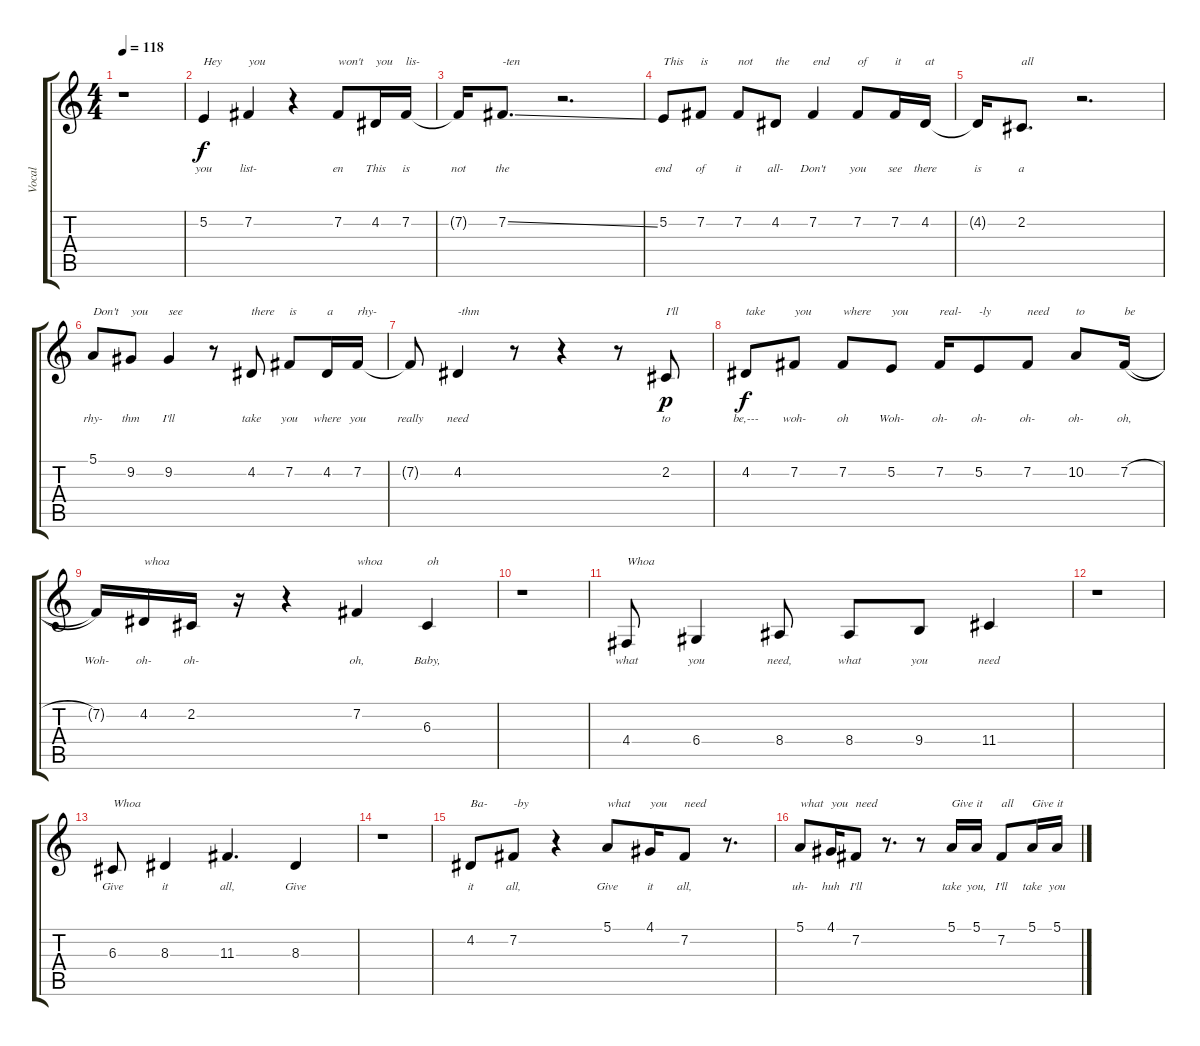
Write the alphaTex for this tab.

\track ("Vocal" "Vocal") {instrument clarinet}
\staff {score tabs}
\tuning (E4 B3 G3 D3 A2 E2) {hide}
\ts (4 4)
\tempo 118
\clef g2
\ks c
r.1{dy mp} |
5.2.4{txt "Hey" lyrics (0 "you") lyrics (1 "") lyrics (2 "") lyrics (3 "") lyrics (4 "") dy f} 7.2.4{txt "you" lyrics (0 "list-") lyrics (1 "") lyrics (2 "") lyrics (3 "") lyrics (4 "")} r.4 7.2.8{txt "won't" lyrics (0 "en") lyrics (1 "") lyrics (2 "") lyrics (3 "") lyrics (4 "")} 4.2.16{txt "you" lyrics (0 "This") lyrics (1 "") lyrics (2 "") lyrics (3 "") lyrics (4 "")} 7.2.16{txt "lis-" lyrics (0 "is") lyrics (1 "") lyrics (2 "") lyrics (3 "") lyrics (4 "")} |
7.2{t}.16{lyrics (0 "not") lyrics (1 "") lyrics (2 "") lyrics (3 "") lyrics (4 "")} 7.2{ss}.8{d txt "-ten" lyrics (0 "the") lyrics (1 "") lyrics (2 "") lyrics (3 "") lyrics (4 "")} r.2{d} |
5.2.8{txt "This" lyrics (0 "end") lyrics (1 "") lyrics (2 "") lyrics (3 "") lyrics (4 "")} 7.2.8{txt "is" lyrics (0 "of") lyrics (1 "") lyrics (2 "") lyrics (3 "") lyrics (4 "")} 7.2.8{txt "not" lyrics (0 "it") lyrics (1 "") lyrics (2 "") lyrics (3 "") lyrics (4 "")} 4.2.8{txt "the" lyrics (0 "all-") lyrics (1 "") lyrics (2 "") lyrics (3 "") lyrics (4 "")} 7.2.4{txt "end" lyrics (0 "Don't") lyrics (1 "") lyrics (2 "") lyrics (3 "") lyrics (4 "")} 7.2.8{txt "of" lyrics (0 "you") lyrics (1 "") lyrics (2 "") lyrics (3 "") lyrics (4 "")} 7.2.16{txt "it" lyrics (0 "see") lyrics (1 "") lyrics (2 "") lyrics (3 "") lyrics (4 "")} 4.2.16{txt "at" lyrics (0 "there") lyrics (1 "") lyrics (2 "") lyrics (3 "") lyrics (4 "")} |
4.2{t}.16{lyrics (0 "is") lyrics (1 "") lyrics (2 "") lyrics (3 "") lyrics (4 "")} 2.2.8{d txt "all" lyrics (0 "a") lyrics (1 "") lyrics (2 "") lyrics (3 "") lyrics (4 "")} r.2{d} |
5.1.8{txt "Don't" lyrics (0 "rhy-") lyrics (1 "") lyrics (2 "") lyrics (3 "") lyrics (4 "")} 9.2.8{txt "you" lyrics (0 "thm") lyrics (1 "") lyrics (2 "") lyrics (3 "") lyrics (4 "")} 9.2.4{txt "see" lyrics (0 "I'll") lyrics (1 "") lyrics (2 "") lyrics (3 "") lyrics (4 "")} r.8 4.2.8{txt "there" lyrics (0 "take") lyrics (1 "") lyrics (2 "") lyrics (3 "") lyrics (4 "")} 7.2.8{txt "is" lyrics (0 "you") lyrics (1 "") lyrics (2 "") lyrics (3 "") lyrics (4 "")} 4.2.16{txt "a" lyrics (0 "where") lyrics (1 "") lyrics (2 "") lyrics (3 "") lyrics (4 "")} 7.2.16{txt "rhy-" lyrics (0 "you") lyrics (1 "") lyrics (2 "") lyrics (3 "") lyrics (4 "")} |
7.2{t}.8{lyrics (0 "really") lyrics (1 "") lyrics (2 "") lyrics (3 "") lyrics (4 "")} 4.2.4{txt "-thm" lyrics (0 "need") lyrics (1 "") lyrics (2 "") lyrics (3 "") lyrics (4 "")} r.8 r.4 r.8 2.2.8{txt "I'll" lyrics (0 "to") lyrics (1 "") lyrics (2 "") lyrics (3 "") lyrics (4 "") dy p} |
4.2.8{txt "take" lyrics (0 "be,---") lyrics (1 "") lyrics (2 "") lyrics (3 "") lyrics (4 "") dy f} 7.2.8{txt "you" lyrics (0 "woh-") lyrics (1 "") lyrics (2 "") lyrics (3 "") lyrics (4 "")} 7.2.8{txt "where" lyrics (0 "oh") lyrics (1 "") lyrics (2 "") lyrics (3 "") lyrics (4 "")} 5.2.8{txt "you" lyrics (0 "Woh-") lyrics (1 "") lyrics (2 "") lyrics (3 "") lyrics (4 "")} 7.2.16{txt "real-" lyrics (0 "oh-") lyrics (1 "") lyrics (2 "") lyrics (3 "") lyrics (4 "")} 5.2.8{txt "-ly" lyrics (0 "oh-") lyrics (1 "") lyrics (2 "") lyrics (3 "") lyrics (4 "")} 7.2.8{txt "need" lyrics (0 "oh-") lyrics (1 "") lyrics (2 "") lyrics (3 "") lyrics (4 "")} 10.2.8{txt "to" lyrics (0 "oh-") lyrics (1 "") lyrics (2 "") lyrics (3 "") lyrics (4 "")} 7.2{h}.16{txt "be" lyrics (0 "oh,") lyrics (1 "") lyrics (2 "") lyrics (3 "") lyrics (4 "")} |
7.2{t}.16{lyrics (0 "Woh-") lyrics (1 "") lyrics (2 "") lyrics (3 "") lyrics (4 "")} 4.2.16{txt "whoa" lyrics (0 "oh-") lyrics (1 "") lyrics (2 "") lyrics (3 "") lyrics (4 "")} 2.2.16{lyrics (0 "oh-") lyrics (1 "") lyrics (2 "") lyrics (3 "") lyrics (4 "")} r.16 r.4 7.2.4{txt "whoa" lyrics (0 "oh,") lyrics (1 "") lyrics (2 "") lyrics (3 "") lyrics (4 "")} 6.3.4{txt "oh" lyrics (0 "Baby,") lyrics (1 "") lyrics (2 "") lyrics (3 "") lyrics (4 "")} |
r.1 |
4.4.8{txt "Whoa" lyrics (0 "what") lyrics (1 "") lyrics (2 "") lyrics (3 "") lyrics (4 "")} 6.4.4{lyrics (0 "you") lyrics (1 "") lyrics (2 "") lyrics (3 "") lyrics (4 "")} 8.4.8{lyrics (0 "need,") lyrics (1 "") lyrics (2 "") lyrics (3 "") lyrics (4 "")} 8.4.8{lyrics (0 "what") lyrics (1 "") lyrics (2 "") lyrics (3 "") lyrics (4 "")} 9.4.8{lyrics (0 "you") lyrics (1 "") lyrics (2 "") lyrics (3 "") lyrics (4 "")} 11.4.4{lyrics (0 "need") lyrics (1 "") lyrics (2 "") lyrics (3 "") lyrics (4 "")} |
r.1 |
6.3.8{txt "Whoa" lyrics (0 "Give") lyrics (1 "") lyrics (2 "") lyrics (3 "") lyrics (4 "")} 8.3.4{lyrics (0 "it") lyrics (1 "") lyrics (2 "") lyrics (3 "") lyrics (4 "")} 11.3.4{d lyrics (0 "all,") lyrics (1 "") lyrics (2 "") lyrics (3 "") lyrics (4 "")} 8.3.4{lyrics (0 "Give") lyrics (1 "") lyrics (2 "") lyrics (3 "") lyrics (4 "")} |
r.1 |
4.2.8{txt "Ba-" lyrics (0 "it") lyrics (1 "") lyrics (2 "") lyrics (3 "") lyrics (4 "")} 7.2.8{txt "-by" lyrics (0 "all,") lyrics (1 "") lyrics (2 "") lyrics (3 "") lyrics (4 "")} r.4 5.1.8{txt "what" lyrics (0 "Give") lyrics (1 "") lyrics (2 "") lyrics (3 "") lyrics (4 "")} 4.1.16{txt "you" lyrics (0 "it") lyrics (1 "") lyrics (2 "") lyrics (3 "") lyrics (4 "")} 7.2.8{txt "need" lyrics (0 "all,") lyrics (1 "") lyrics (2 "") lyrics (3 "") lyrics (4 "")} r.8{d} |
5.1.8{txt "what" lyrics (0 "uh-") lyrics (1 "") lyrics (2 "") lyrics (3 "") lyrics (4 "")} 4.1.16{txt "you" lyrics (0 "huh") lyrics (1 "") lyrics (2 "") lyrics (3 "") lyrics (4 "")} 7.2.8{txt "need" lyrics (0 "I'll") lyrics (1 "") lyrics (2 "") lyrics (3 "") lyrics (4 "")} r.8{d} r.8 5.1.16{txt "Give" lyrics (0 "take") lyrics (1 "") lyrics (2 "") lyrics (3 "") lyrics (4 "")} 5.1.16{txt "it" lyrics (0 "you,") lyrics (1 "") lyrics (2 "") lyrics (3 "") lyrics (4 "")} 7.2.8{txt "all" lyrics (0 "I'll") lyrics (1 "") lyrics (2 "") lyrics (3 "") lyrics (4 "")} 5.1.16{txt "Give" lyrics (0 "take") lyrics (1 "") lyrics (2 "") lyrics (3 "") lyrics (4 "")} 5.1.16{txt "it" lyrics (0 "you") lyrics (1 "") lyrics (2 "") lyrics (3 "") lyrics (4 "")}
